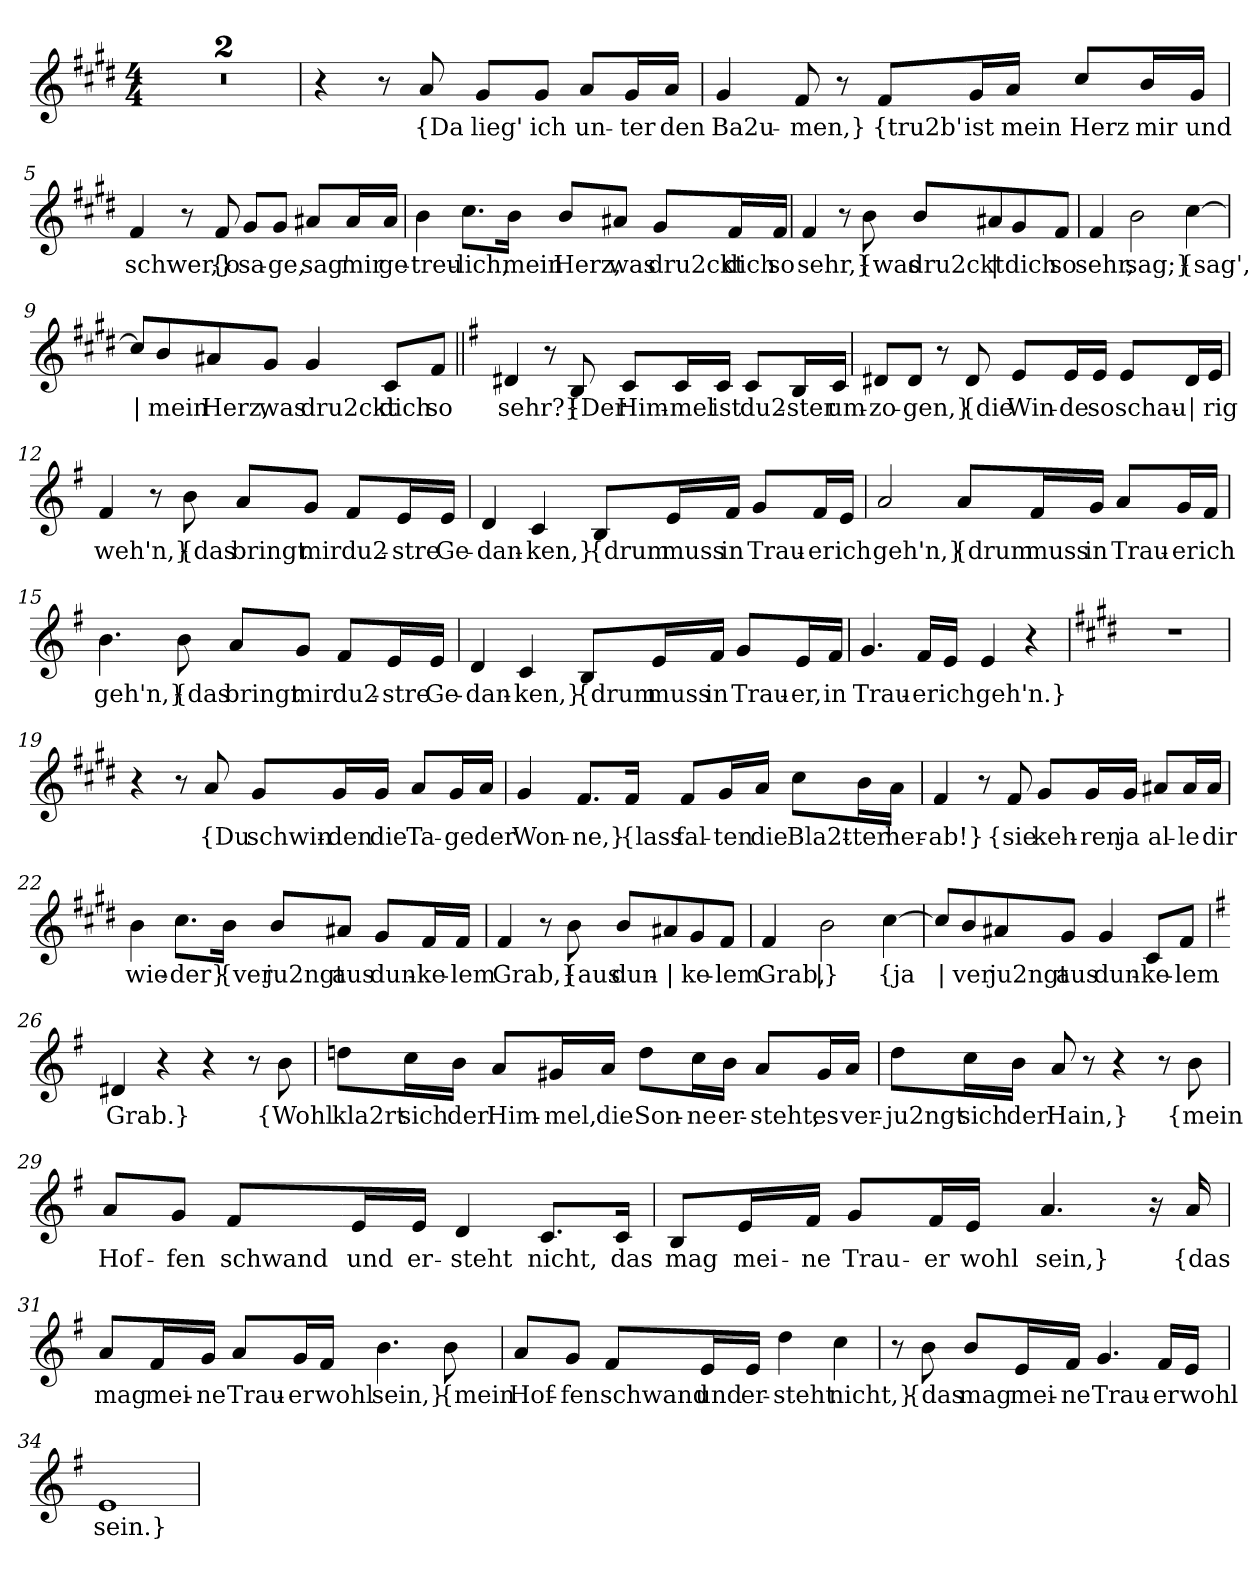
**kern	**text
*part1	*part1
*staff1	*staff1
*clefG2	*
*k[f#c#g#d#]	*
*M4/4	*
=1	=1
1r	.
=2	=2
1r	.
=3	=3
4r	.
8r	.
!	!LO:LY:b
8a/	{Da
!	!LO:LY:b
8g#/L	lieg'
!	!LO:LY:b
8g#/J	ich
!	!LO:LY:b
8a/L	un-
!	!LO:LY:b
16g#/L	-ter
!	!LO:LY:b
16a/JJ	den
=4	=4
!	!LO:LY:b
4g#/	Ba2u-
!	!LO:LY:b
8f#/	-men,}
8r	.
!	!LO:LY:b
8f#/L	{tru2b'
!	!LO:LY:b
16g#/L	ist
!	!LO:LY:b
16a/JJ	mein
!	!LO:LY:b
8cc#/L	Herz
!	!LO:LY:b
16b/L	mir
!	!LO:LY:b
16g#/JJ	und
!!LO:LB:g=z
=5	=5
!	!LO:LY:b
4f#/	schwer,}
8r	.
!	!LO:LY:b
8f#/	{o
!	!LO:LY:b
8g#/L	sa-
!	!LO:LY:b
8g#/J	-ge,
!	!LO:LY:b
8a#X/L	sag'
!	!LO:LY:b
16a#/L	mir
!	!LO:LY:b
16a#/JJ	ge-
=6	=6
!	!LO:LY:b
4b\	-treu-
!	!LO:LY:b
8.cc#\L	-lich,
!	!LO:LY:b
16b\Jk	mein
!	!LO:LY:b
8b/L	Herz,
!	!LO:LY:b
8a#X/J	was
!	!LO:LY:b
8g#/L	dru2ckt
!	!LO:LY:b
16f#/L	dich
!	!LO:LY:b
16f#/JJ	so
!!LO:LB:g=z
=7	=7
!	!LO:LY:b
4f#/	sehr,}
8r	.
!	!LO:LY:b
8b\	{was
!	!LO:LY:b
8b/L	dru2ckt
!	!LO:LY:b
8a#X/	|
!	!LO:LY:b
8g#/	dich
!	!LO:LY:b
8f#/J	so
=8	=8
!	!LO:LY:b
4f#/	sehr,
!	!LO:LY:b
2b\	sag;}
!	!LO:LY:b
[4cc#\	{sag',
=9	=9
!	!LO:LY:b
8cc#/L]	|
!	!LO:LY:b
8b/	mein
!	!LO:LY:b
8a#X/	Herz,
!	!LO:LY:b
8g#/J	was
!	!LO:LY:b
4g#/	dru2ckt
!	!LO:LY:b
8c#/L	dich
!	!LO:LY:b
8f#/J	so
!!LO:LB:g=z
=10||	=10||
*k[f#]	*
!	!LO:LY:b
4d#X/	sehr?}
8r	.
!	!LO:LY:b
8B/	{Der
!	!LO:LY:b
8c/L	Him-
!	!LO:LY:b
16c/L	-mel
!	!LO:LY:b
16c/JJ	ist
!	!LO:LY:b
8c/L	du2-
!	!LO:LY:b
16B/L	-ster
!	!LO:LY:b
16c/JJ	um-
=11	=11
!	!LO:LY:b
8d#X/L	-zo-
!	!LO:LY:b
8d#/J	-gen,}
8r	.
!	!LO:LY:b
8d#/	{die
!	!LO:LY:b
8e/L	Win-
!	!LO:LY:b
16e/L	-de
!	!LO:LY:b
16e/JJ	so
!	!LO:LY:b
8e/L	schau-
!	!LO:LY:b
16d#/L	|
!	!LO:LY:b
16e/JJ	-rig
!!LO:LB:g=z
=12	=12
!	!LO:LY:b
4f#/	weh'n,}
8r	.
!	!LO:LY:b
8b\	{das
!	!LO:LY:b
8a/L	bringt
!	!LO:LY:b
8g/J	mir
!	!LO:LY:b
8f#/L	du2-
!	!LO:LY:b
16e/L	-stre
!	!LO:LY:b
16e/JJ	Ge-
=13	=13
!	!LO:LY:b
4d/	-dan-
!	!LO:LY:b
4c/	-ken,}
!	!LO:LY:b
8B/L	{drum
!	!LO:LY:b
16e/L	muss
!	!LO:LY:b
16f#/JJ	in
!	!LO:LY:b
8g/L	Trau-
!	!LO:LY:b
16f#/L	-er
!	!LO:LY:b
16e/JJ	ich
!!LO:LB:g=z
=14	=14
!	!LO:LY:b
2a/	geh'n,}
!	!LO:LY:b
8a/L	{drum
!	!LO:LY:b
16f#/L	muss
!	!LO:LY:b
16g/JJ	in
!	!LO:LY:b
8a/L	Trau-
!	!LO:LY:b
16g/L	-er
!	!LO:LY:b
16f#/JJ	ich
=15	=15
!	!LO:LY:b
4.b\	geh'n,}
!	!LO:LY:b
8b\	{das
!	!LO:LY:b
8a/L	bringt
!	!LO:LY:b
8g/J	mir
!	!LO:LY:b
8f#/L	du2-
!	!LO:LY:b
16e/L	-stre
!	!LO:LY:b
16e/JJ	Ge-
!!LO:LB:g=z
=16	=16
!	!LO:LY:b
4d/	-dan-
!	!LO:LY:b
4c/	-ken,}
!	!LO:LY:b
8B/L	{drum
!	!LO:LY:b
16e/L	muss
!	!LO:LY:b
16f#/JJ	in
!	!LO:LY:b
8g/L	Trau-
!	!LO:LY:b
16e/L	-er,
!	!LO:LY:b
16f#/JJ	in
=17	=17
!	!LO:LY:b
4.g/	Trau-
!	!LO:LY:b
16f#/LL	-er
!	!LO:LY:b
16e/JJ	ich
!	!LO:LY:b
4e/	geh'n.}
4r	.
=18	=18
*k[f#c#g#d#]	*
1r	.
!!LO:LB:g=z
=19	=19
4r	.
8r	.
!	!LO:LY:b
8a/	{Du
!	!LO:LY:b
8g#/L	schwin-
!	!LO:LY:b
16g#/L	-den
!	!LO:LY:b
16g#/JJ	die
!	!LO:LY:b
8a/L	Ta-
!	!LO:LY:b
16g#/L	-ge
!	!LO:LY:b
16a/JJ	der
=20	=20
!	!LO:LY:b
4g#/	Won-
!	!LO:LY:b
8.f#/L	-ne,}
!	!LO:LY:b
16f#/Jk	{lass
!	!LO:LY:b
8f#/L	fal-
!	!LO:LY:b
16g#/L	-ten
!	!LO:LY:b
16a/JJ	die
!	!LO:LY:b
8cc#\L	Bla2t-
!	!LO:LY:b
16b\L	-ter
!	!LO:LY:b
16a\JJ	her-
!!LO:LB:g=z
=21	=21
!	!LO:LY:b
4f#/	-ab!}
8r	.
!	!LO:LY:b
8f#/	{sie
!	!LO:LY:b
8g#/L	keh-
!	!LO:LY:b
16g#/L	-ren
!	!LO:LY:b
16g#/JJ	ja
!	!LO:LY:b
8a#X/L	al-
!	!LO:LY:b
16a#/L	-le
!	!LO:LY:b
16a#/JJ	dir
=22	=22
!	!LO:LY:b
4b\	wie-
!	!LO:LY:b
8.cc#\L	-der}
!	!LO:LY:b
16b\Jk	{ver
!	!LO:LY:b
8b/L	ju2ngt
!	!LO:LY:b
8a#X/J	aus
!	!LO:LY:b
8g#/L	dun-
!	!LO:LY:b
16f#/L	-ke-
!	!LO:LY:b
16f#/JJ	-lem
!!LO:LB:g=z
=23	=23
!	!LO:LY:b
4f#/	Grab,}
8r	.
!	!LO:LY:b
8b\	{aus
!	!LO:LY:b
8b/L	dun-
!	!LO:LY:b
8a#X/	|
!	!LO:LY:b
8g#/	-ke-
!	!LO:LY:b
8f#/J	-lem
=24	=24
!	!LO:LY:b
4f#/	Grab,
!	!LO:LY:b
2b\	|}
!	!LO:LY:b
[4cc#\	{ja
=25	=25
!	!LO:LY:b
8cc#/L]	|
!	!LO:LY:b
8b/	ver
!	!LO:LY:b
8a#X/	ju2ngt
!	!LO:LY:b
8g#/J	aus
!	!LO:LY:b
4g#/	dun-
!	!LO:LY:b
8c#/L	-ke-
!	!LO:LY:b
8f#/J	-lem
=26	=26
*k[f#]	*
!	!LO:LY:b
4d#X/	Grab.}
4r	.
4r	.
8r	.
!	!LO:LY:b
8b\	{Wohl
!!LO:PB:g=z
=27	=27
!	!LO:LY:b
8ddn\L	kla2rt
!	!LO:LY:b
16cc\L	sich
!	!LO:LY:b
16b\JJ	der
!	!LO:LY:b
8a/L	Him-
!	!LO:LY:b
16g#X/L	-mel,
!	!LO:LY:b
16a/JJ	die
!	!LO:LY:b
8dd\L	Son-
!	!LO:LY:b
16cc\L	-ne
!	!LO:LY:b
16b\JJ	er-
!	!LO:LY:b
8a/L	-steht,
!	!LO:LY:b
16g#/L	es
!	!LO:LY:b
16a/JJ	ver-
=28	=28
!	!LO:LY:b
8dd\L	-ju2ngt
!	!LO:LY:b
16cc\L	sich
!	!LO:LY:b
16b\JJ	der
!	!LO:LY:b
8a/	Hain,}
8r	.
4r	.
8r	.
!	!LO:LY:b
8b\	{mein
!!LO:LB:g=z
=29	=29
!	!LO:LY:b
8a/L	Hof-
!	!LO:LY:b
8g/J	-fen
!	!LO:LY:b
8f#/L	schwand
!	!LO:LY:b
16e/L	und
!	!LO:LY:b
16e/JJ	er-
!	!LO:LY:b
4d/	-steht
!	!LO:LY:b
8.c/L	nicht,
!	!LO:LY:b
16c/Jk	das
=30	=30
!	!LO:LY:b
8B/L	mag
!	!LO:LY:b
16e/L	mei-
!	!LO:LY:b
16f#/JJ	-ne
!	!LO:LY:b
8g/L	Trau-
!	!LO:LY:b
16f#/L	-er
!	!LO:LY:b
16e/JJ	wohl
!	!LO:LY:b
4.a/	sein,}
16r	.
!	!LO:LY:b
16a/	{das
!!LO:LB:g=z
=31	=31
!	!LO:LY:b
8a/L	mag
!	!LO:LY:b
16f#/L	mei-
!	!LO:LY:b
16g/JJ	-ne
!	!LO:LY:b
8a/L	Trau-
!	!LO:LY:b
16g/L	-er
!	!LO:LY:b
16f#/JJ	wohl
!	!LO:LY:b
4.b\	sein,}
!	!LO:LY:b
8b\	{mein
=32	=32
!	!LO:LY:b
8a/L	Hof-
!	!LO:LY:b
8g/J	-fen
!	!LO:LY:b
8f#/L	schwand
!	!LO:LY:b
16e/L	und
!	!LO:LY:b
16e/JJ	er-
!	!LO:LY:b
4dd\	-steht
!	!LO:LY:b
4cc\	nicht,}
!!LO:LB:g=z
=33	=33
8r	.
!	!LO:LY:b
8b\	{das
!	!LO:LY:b
8b/L	mag
!	!LO:LY:b
16e/L	mei-
!	!LO:LY:b
16f#/JJ	-ne
!	!LO:LY:b
4.g/	Trau-
!	!LO:LY:b
16f#/LL	-er
!	!LO:LY:b
16e/JJ	wohl
=34	=34
!	!LO:LY:b
1e	sein.}
=	=
*-	*-
